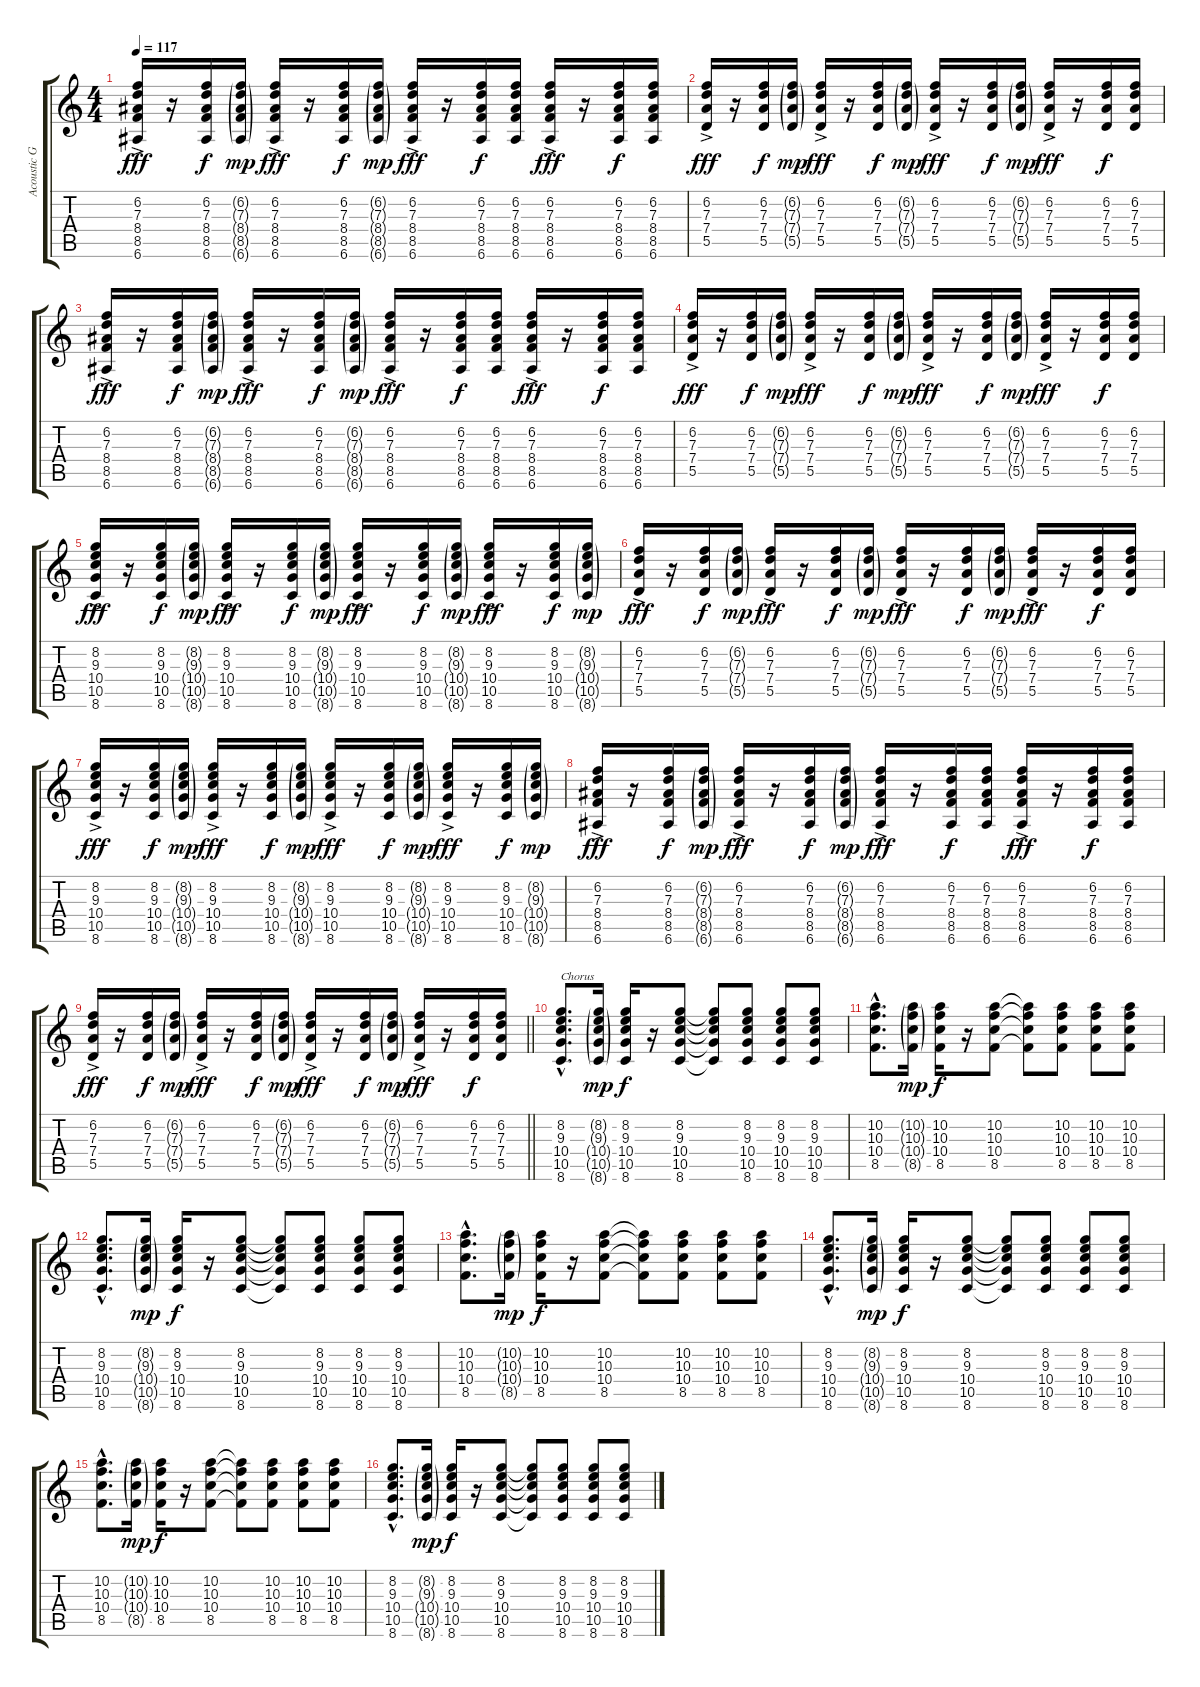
\track ("Acoustic Guitar" "Acoustic G") {instrument acousticguitarsteel}
\staff {score tabs}
\tuning (E4 B3 G3 D3 A2 E2) {hide}
\ts (4 4)
\tempo 117
\clef g2
\ks c
(6.2{ac} 7.3{ac} 8.4{ac} 8.5{ac} 6.6{ac}).16{dy fff} r.16 (6.2 7.3 8.4 8.5 6.6).16{dy f} (6.2{g} 7.3{g} 8.4{g} 8.5{g} 6.6{g}).16{dy mp} (6.2{ac} 7.3{ac} 8.4{ac} 8.5{ac} 6.6{ac}).16{dy fff} r.16 (6.2 7.3 8.4 8.5 6.6).16{dy f} (6.2{g} 7.3{g} 8.4{g} 8.5{g} 6.6{g}).16{dy mp} (6.2{ac} 7.3{ac} 8.4{ac} 8.5{ac} 6.6{ac}).16{dy fff} r.16 (6.2 7.3 8.4 8.5 6.6).16{dy f} (6.2 7.3 8.4 8.5 6.6).16 (6.2{ac} 7.3{ac} 8.4{ac} 8.5{ac} 6.6{ac}).16{dy fff} r.16 (6.2 7.3 8.4 8.5 6.6).16{dy f} (6.2 7.3 8.4 8.5 6.6).16 |
(6.2{ac} 7.3{ac} 7.4{ac} 5.5{ac}).16{dy fff} r.16 (6.2 7.3 7.4 5.5).16{dy f} (6.2{g} 7.3{g} 7.4{g} 5.5{g}).16{dy mp} (6.2{ac} 7.3{ac} 7.4{ac} 5.5{ac}).16{dy fff} r.16 (6.2 7.3 7.4 5.5).16{dy f} (6.2{g} 7.3{g} 7.4{g} 5.5{g}).16{dy mp} (6.2{ac} 7.3{ac} 7.4{ac} 5.5{ac}).16{dy fff} r.16 (6.2 7.3 7.4 5.5).16{dy f} (6.2{g} 7.3{g} 7.4{g} 5.5{g}).16{dy mp} (6.2{ac} 7.3{ac} 7.4{ac} 5.5{ac}).16{dy fff} r.16 (6.2 7.3 7.4 5.5).16{dy f} (6.2 7.3 7.4 5.5).16 |
(6.2{ac} 7.3{ac} 8.4{ac} 8.5{ac} 6.6{ac}).16{dy fff} r.16 (6.2 7.3 8.4 8.5 6.6).16{dy f} (6.2{g} 7.3{g} 8.4{g} 8.5{g} 6.6{g}).16{dy mp} (6.2{ac} 7.3{ac} 8.4{ac} 8.5{ac} 6.6{ac}).16{dy fff} r.16 (6.2 7.3 8.4 8.5 6.6).16{dy f} (6.2{g} 7.3{g} 8.4{g} 8.5{g} 6.6{g}).16{dy mp} (6.2{ac} 7.3{ac} 8.4{ac} 8.5{ac} 6.6{ac}).16{dy fff} r.16 (6.2 7.3 8.4 8.5 6.6).16{dy f} (6.2 7.3 8.4 8.5 6.6).16 (6.2{ac} 7.3{ac} 8.4{ac} 8.5{ac} 6.6{ac}).16{dy fff} r.16 (6.2 7.3 8.4 8.5 6.6).16{dy f} (6.2 7.3 8.4 8.5 6.6).16 |
(6.2{ac} 7.3{ac} 7.4{ac} 5.5{ac}).16{dy fff} r.16 (6.2 7.3 7.4 5.5).16{dy f} (6.2{g} 7.3{g} 7.4{g} 5.5{g}).16{dy mp} (6.2{ac} 7.3{ac} 7.4{ac} 5.5{ac}).16{dy fff} r.16 (6.2 7.3 7.4 5.5).16{dy f} (6.2{g} 7.3{g} 7.4{g} 5.5{g}).16{dy mp} (6.2{ac} 7.3{ac} 7.4{ac} 5.5{ac}).16{dy fff} r.16 (6.2 7.3 7.4 5.5).16{dy f} (6.2{g} 7.3{g} 7.4{g} 5.5{g}).16{dy mp} (6.2{ac} 7.3{ac} 7.4{ac} 5.5{ac}).16{dy fff} r.16 (6.2 7.3 7.4 5.5).16{dy f} (6.2 7.3 7.4 5.5).16 |
(8.2{ac} 9.3{ac} 10.4{ac} 10.5{ac} 8.6{ac}).16{dy fff} r.16 (8.2 9.3 10.4 10.5 8.6).16{dy f} (8.2{g} 9.3{g} 10.4{g} 10.5{g} 8.6{g}).16{dy mp} (8.2{ac} 9.3{ac} 10.4{ac} 10.5{ac} 8.6{ac}).16{dy fff} r.16 (8.2 9.3 10.4 10.5 8.6).16{dy f} (8.2{g} 9.3{g} 10.4{g} 10.5{g} 8.6{g}).16{dy mp} (8.2{ac} 9.3{ac} 10.4{ac} 10.5{ac} 8.6{ac}).16{dy fff} r.16 (8.2 9.3 10.4 10.5 8.6).16{dy f} (8.2{g} 9.3{g} 10.4{g} 10.5{g} 8.6{g}).16{dy mp} (8.2{ac} 9.3{ac} 10.4{ac} 10.5{ac} 8.6{ac}).16{dy fff} r.16 (8.2 9.3 10.4 10.5 8.6).16{dy f} (8.2{g} 9.3{g} 10.4{g} 10.5{g} 8.6{g}).16{dy mp} |
(6.2{ac} 7.3{ac} 7.4{ac} 5.5{ac}).16{dy fff} r.16 (6.2 7.3 7.4 5.5).16{dy f} (6.2{g} 7.3{g} 7.4{g} 5.5{g}).16{dy mp} (6.2{ac} 7.3{ac} 7.4{ac} 5.5{ac}).16{dy fff} r.16 (6.2 7.3 7.4 5.5).16{dy f} (6.2{g} 7.3{g} 7.4{g} 5.5{g}).16{dy mp} (6.2{ac} 7.3{ac} 7.4{ac} 5.5{ac}).16{dy fff} r.16 (6.2 7.3 7.4 5.5).16{dy f} (6.2{g} 7.3{g} 7.4{g} 5.5{g}).16{dy mp} (6.2{ac} 7.3{ac} 7.4{ac} 5.5{ac}).16{dy fff} r.16 (6.2 7.3 7.4 5.5).16{dy f} (6.2 7.3 7.4 5.5).16 |
(8.2{ac} 9.3{ac} 10.4{ac} 10.5{ac} 8.6{ac}).16{dy fff} r.16 (8.2 9.3 10.4 10.5 8.6).16{dy f} (8.2{g} 9.3{g} 10.4{g} 10.5{g} 8.6{g}).16{dy mp} (8.2{ac} 9.3{ac} 10.4{ac} 10.5{ac} 8.6{ac}).16{dy fff} r.16 (8.2 9.3 10.4 10.5 8.6).16{dy f} (8.2{g} 9.3{g} 10.4{g} 10.5{g} 8.6{g}).16{dy mp} (8.2{ac} 9.3{ac} 10.4{ac} 10.5{ac} 8.6{ac}).16{dy fff} r.16 (8.2 9.3 10.4 10.5 8.6).16{dy f} (8.2{g} 9.3{g} 10.4{g} 10.5{g} 8.6{g}).16{dy mp} (8.2{ac} 9.3{ac} 10.4{ac} 10.5{ac} 8.6{ac}).16{dy fff} r.16 (8.2 9.3 10.4 10.5 8.6).16{dy f} (8.2{g} 9.3{g} 10.4{g} 10.5{g} 8.6{g}).16{dy mp} |
(6.2{ac} 7.3{ac} 8.4{ac} 8.5{ac} 6.6{ac}).16{dy fff} r.16 (6.2 7.3 8.4 8.5 6.6).16{dy f} (6.2{g} 7.3{g} 8.4{g} 8.5{g} 6.6{g}).16{dy mp} (6.2{ac} 7.3{ac} 8.4{ac} 8.5{ac} 6.6{ac}).16{dy fff} r.16 (6.2 7.3 8.4 8.5 6.6).16{dy f} (6.2{g} 7.3{g} 8.4{g} 8.5{g} 6.6{g}).16{dy mp} (6.2{ac} 7.3{ac} 8.4{ac} 8.5{ac} 6.6{ac}).16{dy fff} r.16 (6.2 7.3 8.4 8.5 6.6).16{dy f} (6.2 7.3 8.4 8.5 6.6).16 (6.2{ac} 7.3{ac} 8.4{ac} 8.5{ac} 6.6{ac}).16{dy fff} r.16 (6.2 7.3 8.4 8.5 6.6).16{dy f} (6.2 7.3 8.4 8.5 6.6).16 |
\barLineRight lightlight
(6.2{ac} 7.3{ac} 7.4{ac} 5.5{ac}).16{dy fff} r.16 (6.2 7.3 7.4 5.5).16{dy f} (6.2{g} 7.3{g} 7.4{g} 5.5{g}).16{dy mp} (6.2{ac} 7.3{ac} 7.4{ac} 5.5{ac}).16{dy fff} r.16 (6.2 7.3 7.4 5.5).16{dy f} (6.2{g} 7.3{g} 7.4{g} 5.5{g}).16{dy mp} (6.2{ac} 7.3{ac} 7.4{ac} 5.5{ac}).16{dy fff} r.16 (6.2 7.3 7.4 5.5).16{dy f} (6.2{g} 7.3{g} 7.4{g} 5.5{g}).16{dy mp} (6.2{ac} 7.3{ac} 7.4{ac} 5.5{ac}).16{dy fff} r.16 (6.2 7.3 7.4 5.5).16{dy f} (6.2 7.3 7.4 5.5).16 |
(8.2{hac} 9.3{hac} 10.4{hac} 10.5{hac} 8.6{hac}).8{d txt "Chorus"} (8.2{g} 9.3{g} 10.4{g} 10.5{g} 8.6{g}).16{dy mp} (8.2 9.3 10.4 10.5 8.6).16{dy f} r.16 (8.2 9.3 10.4 10.5 8.6).8 (8.2{t} 9.3{t} 10.4{t} 10.5{t} 8.6{t}).8 (8.2 9.3 10.4 10.5 8.6).8 (8.2 9.3 10.4 10.5 8.6).8 (8.2 9.3 10.4 10.5 8.6).8 |
(10.2{hac} 10.3{hac} 10.4{hac} 8.5{hac}).8{d} (10.2{g} 10.3{g} 10.4{g} 8.5{g}).16{dy mp} (10.2 10.3 10.4 8.5).16{dy f} r.16 (10.2 10.3 10.4 8.5).8 (10.2{t} 10.3{t} 10.4{t} 8.5{t}).8 (10.2 10.3 10.4 8.5).8 (10.2 10.3 10.4 8.5).8 (10.2 10.3 10.4 8.5).8 |
(8.2{hac} 9.3{hac} 10.4{hac} 10.5{hac} 8.6{hac}).8{d} (8.2{g} 9.3{g} 10.4{g} 10.5{g} 8.6{g}).16{dy mp} (8.2 9.3 10.4 10.5 8.6).16{dy f} r.16 (8.2 9.3 10.4 10.5 8.6).8 (8.2{t} 9.3{t} 10.4{t} 10.5{t} 8.6{t}).8 (8.2 9.3 10.4 10.5 8.6).8 (8.2 9.3 10.4 10.5 8.6).8 (8.2 9.3 10.4 10.5 8.6).8 |
(10.2{hac} 10.3{hac} 10.4{hac} 8.5{hac}).8{d} (10.2{g} 10.3{g} 10.4{g} 8.5{g}).16{dy mp} (10.2 10.3 10.4 8.5).16{dy f} r.16 (10.2 10.3 10.4 8.5).8 (10.2{t} 10.3{t} 10.4{t} 8.5{t}).8 (10.2 10.3 10.4 8.5).8 (10.2 10.3 10.4 8.5).8 (10.2 10.3 10.4 8.5).8 |
(8.2{hac} 9.3{hac} 10.4{hac} 10.5{hac} 8.6{hac}).8{d} (8.2{g} 9.3{g} 10.4{g} 10.5{g} 8.6{g}).16{dy mp} (8.2 9.3 10.4 10.5 8.6).16{dy f} r.16 (8.2 9.3 10.4 10.5 8.6).8 (8.2{t} 9.3{t} 10.4{t} 10.5{t} 8.6{t}).8 (8.2 9.3 10.4 10.5 8.6).8 (8.2 9.3 10.4 10.5 8.6).8 (8.2 9.3 10.4 10.5 8.6).8 |
(10.2{hac} 10.3{hac} 10.4{hac} 8.5{hac}).8{d} (10.2{g} 10.3{g} 10.4{g} 8.5{g}).16{dy mp} (10.2 10.3 10.4 8.5).16{dy f} r.16 (10.2 10.3 10.4 8.5).8 (10.2{t} 10.3{t} 10.4{t} 8.5{t}).8 (10.2 10.3 10.4 8.5).8 (10.2 10.3 10.4 8.5).8 (10.2 10.3 10.4 8.5).8 |
(8.2{hac} 9.3{hac} 10.4{hac} 10.5{hac} 8.6{hac}).8{d} (8.2{g} 9.3{g} 10.4{g} 10.5{g} 8.6{g}).16{dy mp} (8.2 9.3 10.4 10.5 8.6).16{dy f} r.16 (8.2 9.3 10.4 10.5 8.6).8 (8.2{t} 9.3{t} 10.4{t} 10.5{t} 8.6{t}).8 (8.2 9.3 10.4 10.5 8.6).8 (8.2 9.3 10.4 10.5 8.6).8 (8.2 9.3 10.4 10.5 8.6).8
